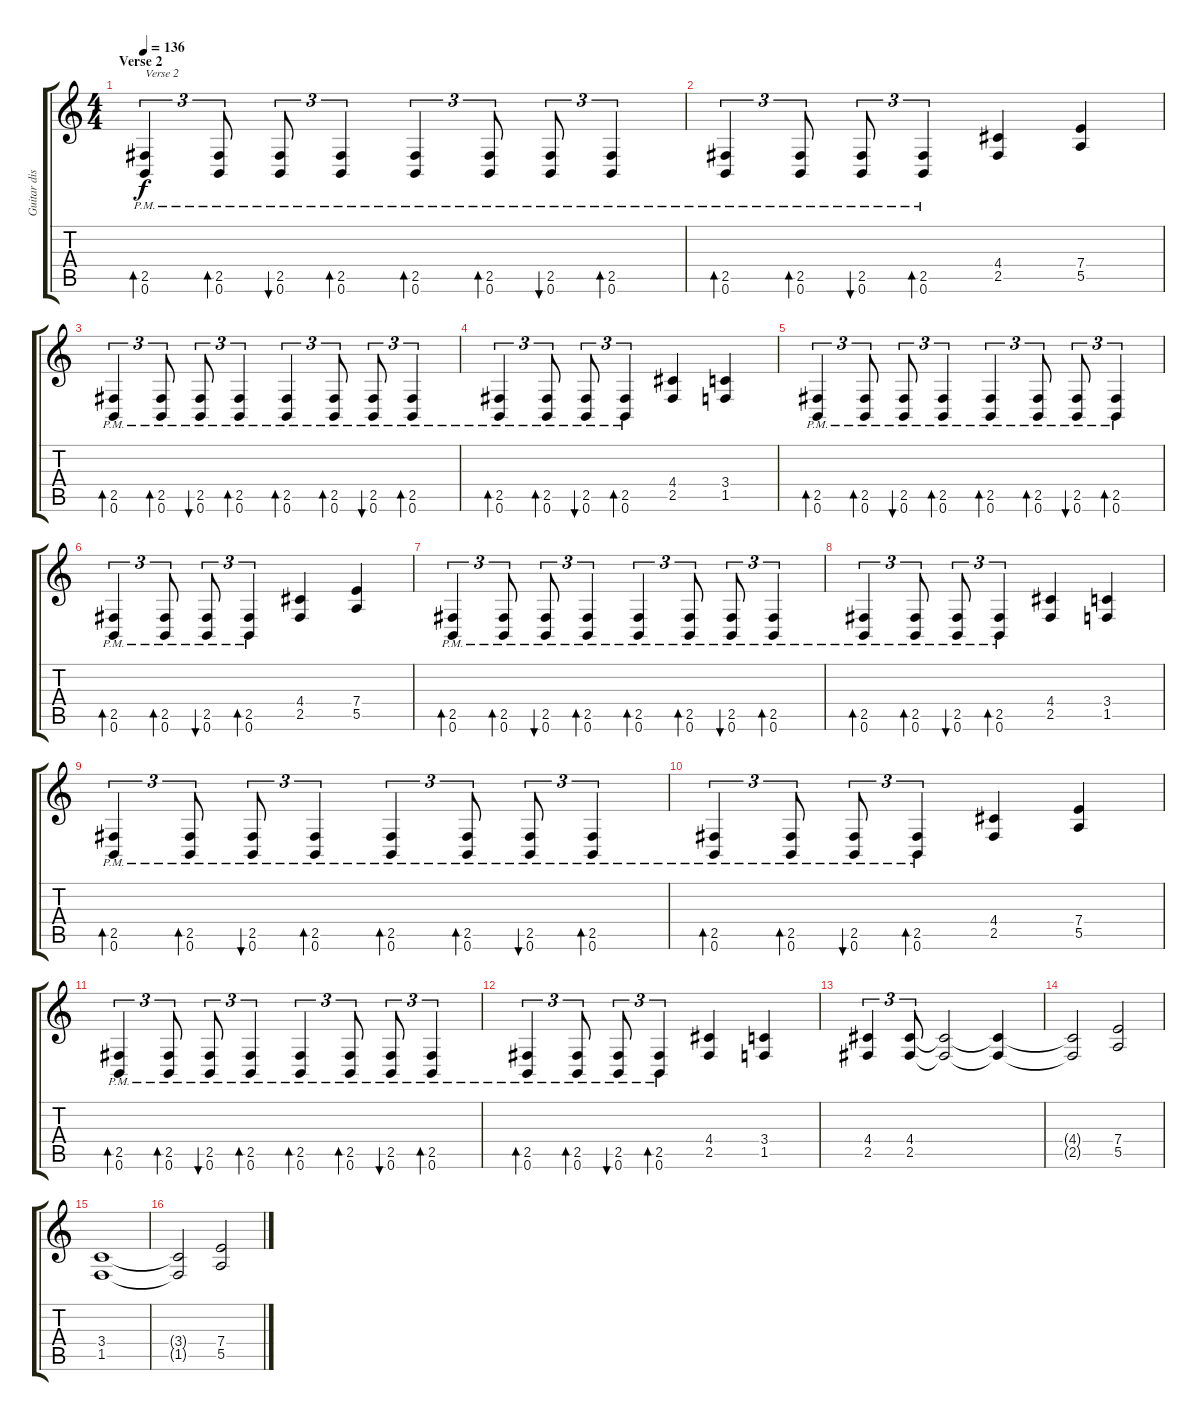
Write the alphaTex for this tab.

\track ("Guitar distortion 2" "Guitar dis") {instrument distortionguitar}
\staff {score tabs}
\tuning (B3 Gb3 D3 A2 E2 B1) {hide}
\ts (4 4)
\section ("" "Verse 2")
\tempo 136
\clef g2
\ks c
(2.5{pm} 0.6{pm}).4{tu (3 2) bd 60 txt "Verse 2" dy f} (2.5{pm} 0.6{pm}).8{tu (3 2) bd 60} (2.5{pm} 0.6{pm}).8{tu (3 2) bu 60} (2.5{pm} 0.6{pm}).4{tu (3 2) bd 60} (2.5{pm} 0.6{pm}).4{tu (3 2) bd 60} (2.5{pm} 0.6{pm}).8{tu (3 2) bd 60} (2.5{pm} 0.6{pm}).8{tu (3 2) bu 60} (2.5{pm} 0.6{pm}).4{tu (3 2) bd 60} |
(2.5{pm} 0.6{pm}).4{tu (3 2) bd 60} (2.5{pm} 0.6{pm}).8{tu (3 2) bd 60} (2.5{pm} 0.6{pm}).8{tu (3 2) bu 60} (2.5{pm} 0.6{pm}).4{tu (3 2) bd 60} (4.4 2.5).4 (7.4 5.5).4 |
(2.5{pm} 0.6{pm}).4{tu (3 2) bd 60} (2.5{pm} 0.6{pm}).8{tu (3 2) bd 60} (2.5{pm} 0.6{pm}).8{tu (3 2) bu 60} (2.5{pm} 0.6{pm}).4{tu (3 2) bd 60} (2.5{pm} 0.6{pm}).4{tu (3 2) bd 60} (2.5{pm} 0.6{pm}).8{tu (3 2) bd 60} (2.5{pm} 0.6{pm}).8{tu (3 2) bu 60} (2.5{pm} 0.6{pm}).4{tu (3 2) bd 60} |
(2.5{pm} 0.6{pm}).4{tu (3 2) bd 60} (2.5{pm} 0.6{pm}).8{tu (3 2) bd 60} (2.5{pm} 0.6{pm}).8{tu (3 2) bu 60} (2.5{pm} 0.6{pm}).4{tu (3 2) bd 60} (4.4 2.5).4 (3.4 1.5).4 |
(2.5{pm} 0.6{pm}).4{tu (3 2) bd 60} (2.5{pm} 0.6{pm}).8{tu (3 2) bd 60} (2.5{pm} 0.6{pm}).8{tu (3 2) bu 60} (2.5{pm} 0.6{pm}).4{tu (3 2) bd 60} (2.5{pm} 0.6{pm}).4{tu (3 2) bd 60} (2.5{pm} 0.6{pm}).8{tu (3 2) bd 60} (2.5{pm} 0.6{pm}).8{tu (3 2) bu 60} (2.5{pm} 0.6{pm}).4{tu (3 2) bd 60} |
(2.5{pm} 0.6{pm}).4{tu (3 2) bd 60} (2.5{pm} 0.6{pm}).8{tu (3 2) bd 60} (2.5{pm} 0.6{pm}).8{tu (3 2) bu 60} (2.5{pm} 0.6{pm}).4{tu (3 2) bd 60} (4.4 2.5).4 (7.4 5.5).4 |
(2.5{pm} 0.6{pm}).4{tu (3 2) bd 60} (2.5{pm} 0.6{pm}).8{tu (3 2) bd 60} (2.5{pm} 0.6{pm}).8{tu (3 2) bu 60} (2.5{pm} 0.6{pm}).4{tu (3 2) bd 60} (2.5{pm} 0.6{pm}).4{tu (3 2) bd 60} (2.5{pm} 0.6{pm}).8{tu (3 2) bd 60} (2.5{pm} 0.6{pm}).8{tu (3 2) bu 60} (2.5{pm} 0.6{pm}).4{tu (3 2) bd 60} |
(2.5{pm} 0.6{pm}).4{tu (3 2) bd 60} (2.5{pm} 0.6{pm}).8{tu (3 2) bd 60} (2.5{pm} 0.6{pm}).8{tu (3 2) bu 60} (2.5{pm} 0.6{pm}).4{tu (3 2) bd 60} (4.4 2.5).4 (3.4 1.5).4 |
(2.5{pm} 0.6{pm}).4{tu (3 2) bd 60} (2.5{pm} 0.6{pm}).8{tu (3 2) bd 60} (2.5{pm} 0.6{pm}).8{tu (3 2) bu 60} (2.5{pm} 0.6{pm}).4{tu (3 2) bd 60} (2.5{pm} 0.6{pm}).4{tu (3 2) bd 60} (2.5{pm} 0.6{pm}).8{tu (3 2) bd 60} (2.5{pm} 0.6{pm}).8{tu (3 2) bu 60} (2.5{pm} 0.6{pm}).4{tu (3 2) bd 60} |
(2.5{pm} 0.6{pm}).4{tu (3 2) bd 60} (2.5{pm} 0.6{pm}).8{tu (3 2) bd 60} (2.5{pm} 0.6{pm}).8{tu (3 2) bu 60} (2.5{pm} 0.6{pm}).4{tu (3 2) bd 60} (4.4 2.5).4 (7.4 5.5).4 |
(2.5{pm} 0.6{pm}).4{tu (3 2) bd 60} (2.5{pm} 0.6{pm}).8{tu (3 2) bd 60} (2.5{pm} 0.6{pm}).8{tu (3 2) bu 60} (2.5{pm} 0.6{pm}).4{tu (3 2) bd 60} (2.5{pm} 0.6{pm}).4{tu (3 2) bd 60} (2.5{pm} 0.6{pm}).8{tu (3 2) bd 60} (2.5{pm} 0.6{pm}).8{tu (3 2) bu 60} (2.5{pm} 0.6{pm}).4{tu (3 2) bd 60} |
(2.5{pm} 0.6{pm}).4{tu (3 2) bd 60} (2.5{pm} 0.6{pm}).8{tu (3 2) bd 60} (2.5{pm} 0.6{pm}).8{tu (3 2) bu 60} (2.5{pm} 0.6{pm}).4{tu (3 2) bd 60} (4.4 2.5).4 (3.4 1.5).4 |
(4.4 2.5).4{tu (3 2)} (4.4 2.5).8{tu (3 2)} (4.4{t} 2.5{t}).2 (4.4{t} 2.5{t}).4 |
(4.4{t} 2.5{t}).2 (7.4 5.5).2 |
(3.4 1.5).1 |
(3.4{t} 1.5{t}).2 (7.4 5.5).2
